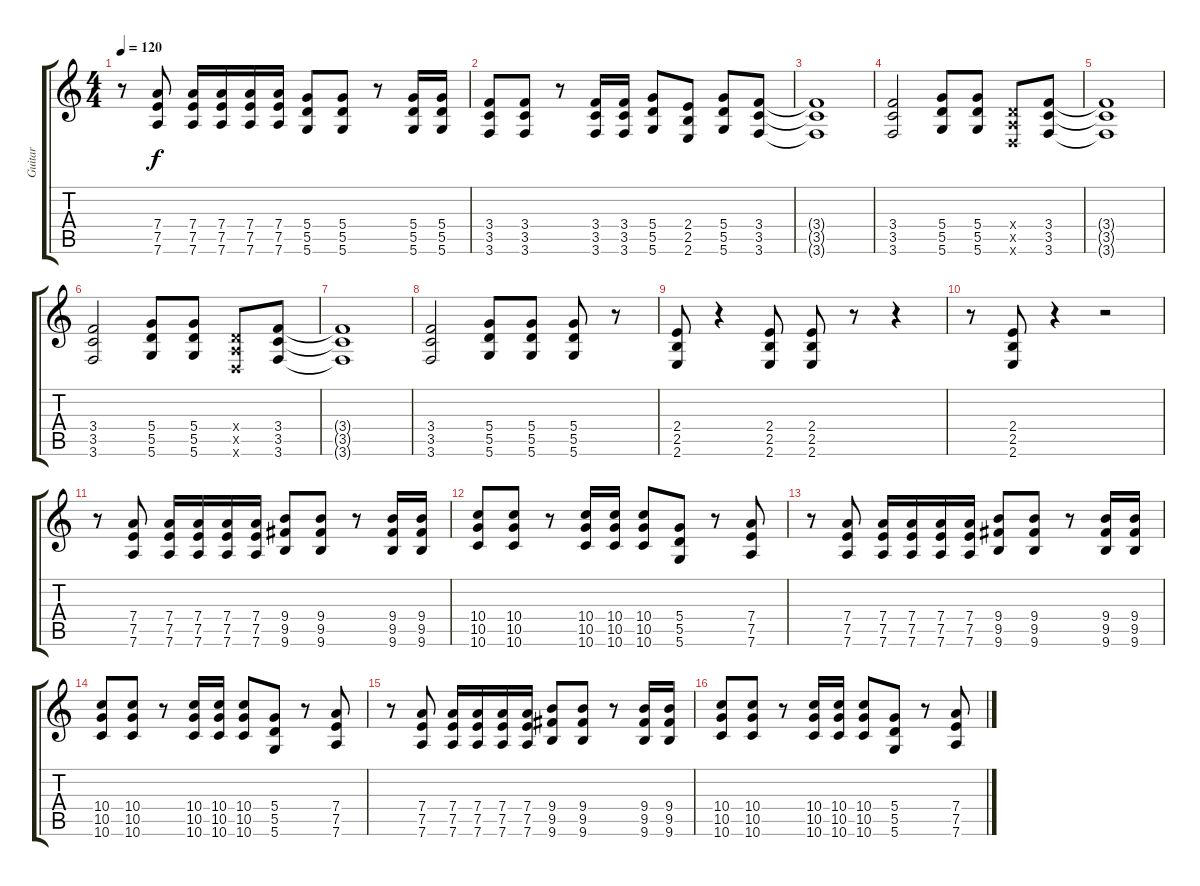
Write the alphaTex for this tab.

\track ("Guitar" "Guitar") {instrument distortionguitar}
\staff {score tabs}
\tuning (E4 B3 G3 D3 A2 D2) {hide}
\ts (4 4)
\tempo 120
\clef g2
\ks c
r.8{dy f} (7.4 7.5 7.6).8 (7.4 7.5 7.6).16 (7.4 7.5 7.6).16 (7.4 7.5 7.6).16 (7.4 7.5 7.6).16 (5.4 5.5 5.6).8 (5.4 5.5 5.6).8 r.8 (5.4 5.5 5.6).16 (5.4 5.5 5.6).16 |
(3.4 3.5 3.6).8 (3.4 3.5 3.6).8 r.8 (3.4 3.5 3.6).16 (3.4 3.5 3.6).16 (5.4 5.5 5.6).8 (2.4 2.5 2.6).8 (5.4 5.5 5.6).8 (3.4 3.5 3.6).8 |
(3.4{t} 3.5{t} 3.6{t}).1 |
(3.4 3.5 3.6).2 (5.4 5.5 5.6).8 (5.4 5.5 5.6).8 (0.4{x} 0.5{x} 0.6{x}).8 (3.4 3.5 3.6).8 |
(3.4{t} 3.5{t} 3.6{t}).1 |
(3.4 3.5 3.6).2 (5.4 5.5 5.6).8 (5.4 5.5 5.6).8 (0.4{x} 0.5{x} 0.6{x}).8 (3.4 3.5 3.6).8 |
(3.4{t} 3.5{t} 3.6{t}).1 |
(3.4 3.5 3.6).2 (5.4 5.5 5.6).8 (5.4 5.5 5.6).8 (5.4 5.5 5.6).8 r.8 |
(2.4 2.5 2.6).8 r.4 (2.4 2.5 2.6).8 (2.4 2.5 2.6).8 r.8 r.4 |
r.8 (2.4 2.5 2.6).8 r.4 r.2 |
r.8 (7.4 7.5 7.6).8 (7.4 7.5 7.6).16 (7.4 7.5 7.6).16 (7.4 7.5 7.6).16 (7.4 7.5 7.6).16 (9.4 9.5 9.6).8 (9.4 9.5 9.6).8 r.8 (9.4 9.5 9.6).16 (9.4 9.5 9.6).16 |
(10.4 10.5 10.6).8 (10.4 10.5 10.6).8 r.8 (10.4 10.5 10.6).16 (10.4 10.5 10.6).16 (10.4 10.5 10.6).8 (5.4 5.5 5.6).8 r.8 (7.4 7.5 7.6).8 |
r.8 (7.4 7.5 7.6).8 (7.4 7.5 7.6).16 (7.4 7.5 7.6).16 (7.4 7.5 7.6).16 (7.4 7.5 7.6).16 (9.4 9.5 9.6).8 (9.4 9.5 9.6).8 r.8 (9.4 9.5 9.6).16 (9.4 9.5 9.6).16 |
(10.4 10.5 10.6).8 (10.4 10.5 10.6).8 r.8 (10.4 10.5 10.6).16 (10.4 10.5 10.6).16 (10.4 10.5 10.6).8 (5.4 5.5 5.6).8 r.8 (7.4 7.5 7.6).8 |
r.8 (7.4 7.5 7.6).8 (7.4 7.5 7.6).16 (7.4 7.5 7.6).16 (7.4 7.5 7.6).16 (7.4 7.5 7.6).16 (9.4 9.5 9.6).8 (9.4 9.5 9.6).8 r.8 (9.4 9.5 9.6).16 (9.4 9.5 9.6).16 |
(10.4 10.5 10.6).8 (10.4 10.5 10.6).8 r.8 (10.4 10.5 10.6).16 (10.4 10.5 10.6).16 (10.4 10.5 10.6).8 (5.4 5.5 5.6).8 r.8 (7.4 7.5 7.6).8
